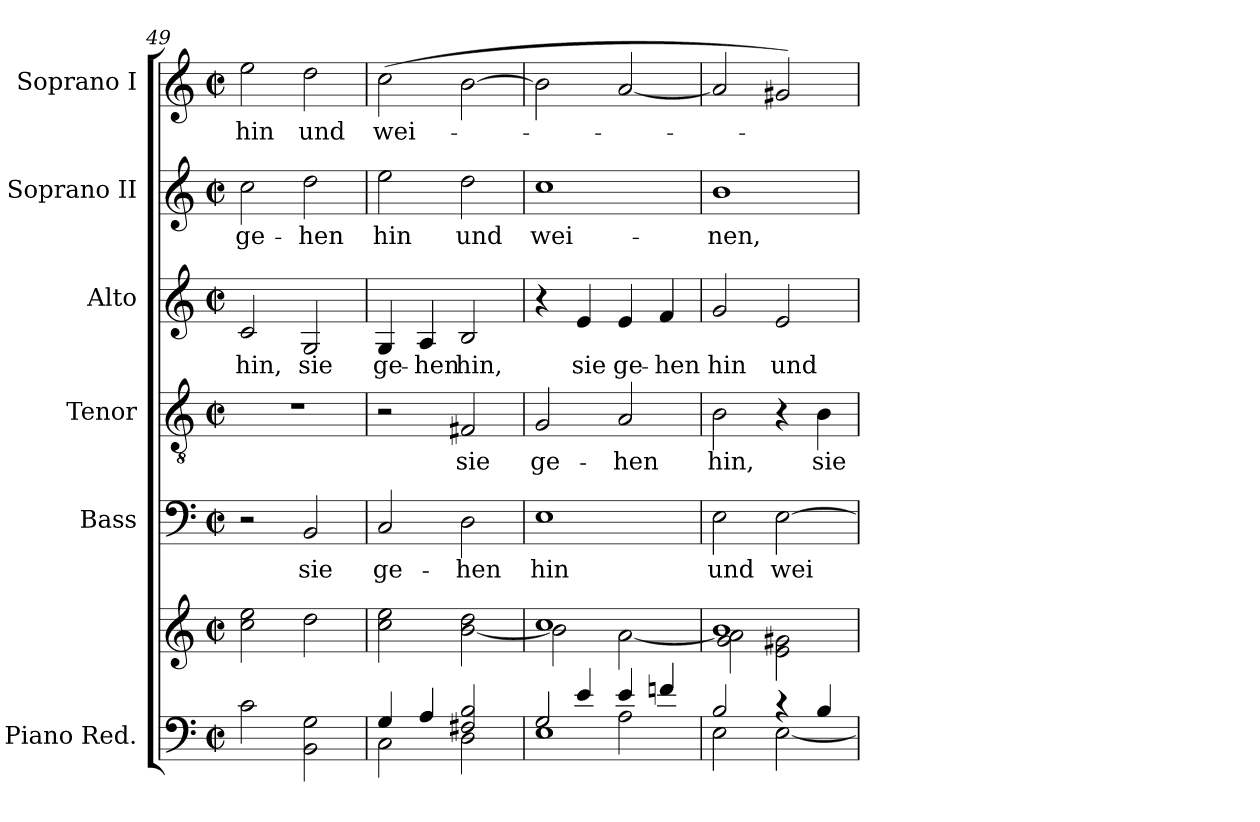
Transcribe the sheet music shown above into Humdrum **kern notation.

**kern	**kern	**kern	**text	**kern	**text	**kern	**text	**kern	**text	**kern	**text
*part6	*part6	*part5	*part5	*part4	*part4	*part3	*part3	*part2	*part2	*part1	*part1
*staff7	*staff6	*staff5	*staff5	*staff4	*staff4	*staff3	*staff3	*staff2	*staff2	*staff1	*staff1
*I"Piano Red.	*	*I"Bass	*	*I"Tenor	*	*I"Alto	*	*I"Soprano II	*	*I"Soprano I	*
*	*	*I'B	*	*I'T	*	*I'A	*	*I'S II	*	*I'S I	*
*clefF4	*clefG2	*clefF4	*	*clefGv2	*	*clefG2	*	*clefG2	*	*clefG2	*
*	*	*ITrd7c12	*	*ITrd7c12	*	*	*	*	*	*	*
*k[]	*k[]	*k[]	*	*k[]	*	*k[]	*	*k[]	*	*k[]	*
*C:	*C:	*C:	*	*C:	*	*C:	*	*C:	*	*C:	*
*M2/2	*M2/2	*M2/2	*	*M2/2	*	*M2/2	*	*M2/2	*	*M2/2	*
*met(c|)	*met(c|)	*met(c|)	*	*met(c|)	*	*met(c|)	*	*met(c|)	*	*met(c|)	*
=49	=49	=49	=49	=49	=49	=49	=49	=49	=49	=49	=49
!	!	!	!	!	!	!	!LO:LY:b:color=#000000	!	!	!	!
!	!	!	!	!	!	!	!	!	!LO:LY:b:color=#000000	!	!
!	!	!	!	!	!	!	!	!	!	!	!LO:LY:b:color=#000000
2ci\	2cci\ 2eei	2r	.	1r	.	2ci/	hin,	2cci\	ge-	2eei\	hin
!	!	!	!LO:LY:b:color=#000000	!	!	!	!	!	!	!	!
!	!	!	!	!	!	!	!LO:LY:b:color=#000000	!	!	!	!
!	!	!	!	!	!	!	!	!	!LO:LY:b:color=#000000	!	!
!	!	!	!	!	!	!	!	!	!	!	!LO:LY:b:color=#000000
2BBi\ 2Gi	2ddi\	2BBBi/	sie	.	.	2Gi/	sie	2ddi\	-hen	2ddi\	und
=50	=50	=50	=50	=50	=50	=50	=50	=50	=50	=50	=50
*^	*	*	*	*	*	*	*	*	*	*	*
!	!	!	!	!LO:LY:b:color=#000000	!	!	!	!	!	!	!	!
!	!	!	!	!	!	!	!	!LO:LY:b:color=#000000	!	!	!	!
!	!	!	!	!	!	!	!	!	!	!LO:LY:b:color=#000000	!	!
!	!	!	!	!	!	!	!	!	!	!	!	!LO:LY:b:color=#000000
4Gi/	2Ci\	2cci\ 2eei	2CCi/	ge-	2r	.	4Gi/	ge-	2eei\	hin	(2cci\	wei-
!	!	!	!	!	!	!	!	!LO:LY:b:color=#000000	!	!	!	!
4Ai/	.	.	.	.	.	.	4Ai/	-hen	.	.	.	.
!	!	!	!	!LO:LY:b:color=#000000	!	!	!	!	!	!	!	!
!	!	!	!	!	!	!LO:LY:b:color=#000000	!	!	!	!	!	!
!	!	!	!	!	!	!	!	!LO:LY:b:color=#000000	!	!	!	!
!	!	!	!	!	!	!	!	!	!	!LO:LY:b:color=#000000	!	!
2F#Xi/ 2Bi	2Di\	[<2bi\ 2ddi	2DDi\	-hen	2FF#Xi/	sie	2Bi/	hin,	2ddi\	und	[>2bi\	.
!!LO:LB:g=z
=51	=51	=51	=51	=51	=51	=51	=51	=51	=51	=51	=51	=51
*	*^	*^	*	*	*	*	*	*	*	*	*	*
!	!	!	!	!	!	!LO:LY:b:color=#000000	!	!	!	!	!	!	!	!
!	!	!	!	!	!	!	!	!LO:LY:b:color=#000000	!	!	!	!	!	!
!	!	!	!	!	!	!	!	!	!	!	!	!LO:LY:b:color=#000000	!	!
4ryy	2Gi/	1Ei	1cci	2bi\]	1EEi	hin	2GGi/	ge-	4r	.	1cci	wei-	2bi\]	.
!	!	!	!	!	!	!	!	!	!	!LO:LY:b:color=#000000	!	!	!	!
4ei/	.	.	.	.	.	.	.	.	4ei/	sie	.	.	.	.
!	!	!	!	!	!	!	!	!LO:LY:b:color=#000000	!	!	!	!	!	!
!	!	!	!	!	!	!	!	!	!	!LO:LY:b:color=#000000	!	!	!	!
4ei/	2Ai\	.	.	[<2ai\	.	.	2AAi/	-hen	4ei/	ge-	.	.	[<2ai/	.
!	!	!	!	!	!	!	!	!	!	!LO:LY:b:color=#000000	!	!	!	!
4fni/	.	.	.	.	.	.	.	.	4fi/	-hen	.	.	.	.
*	*v	*v	*	*	*	*	*	*	*	*	*	*	*	*
=52	=52	=52	=52	=52	=52	=52	=52	=52	=52	=52	=52	=52	=52
!	!	!	!	!	!LO:LY:b:color=#000000	!	!	!	!	!	!	!	!
!	!	!	!	!	!	!	!LO:LY:b:color=#000000	!	!	!	!	!	!
!	!	!	!	!	!	!	!	!	!LO:LY:b:color=#000000	!	!	!	!
!	!	!	!	!	!	!	!	!	!	!	!LO:LY:b:color=#000000	!	!
2Bi/	2Ei\	1bi	2gi\ 2ai]	2EEi\	und	2BBi\	hin,	2gi/	hin	1bi	-nen,	2ai/]	.
!	!	!	!	!	!LO:LY:b:color=#000000	!	!	!	!	!	!	!	!
!	!	!	!	!	!	!	!	!	!LO:LY:b:color=#000000	!	!	!	!
4r	[<2Ei\	.	2ei\ 2g#Xi	[>2EEi\	wei-	4r	.	2ei/	und	.	.	2g#Xi/)	.
!	!	!	!	!	!	!	!LO:LY:b:color=#000000	!	!	!	!	!	!
4Bi/	.	.	.	.	.	4BBi\	sie	.	.	.	.	.	.
*v	*v	*	*	*	*	*	*	*	*	*	*	*	*
*	*v	*v	*	*	*	*	*	*	*	*	*	*
=	=	=	=	=	=	=	=	=	=	=	=
*-	*-	*-	*-	*-	*-	*-	*-	*-	*-	*-	*-
